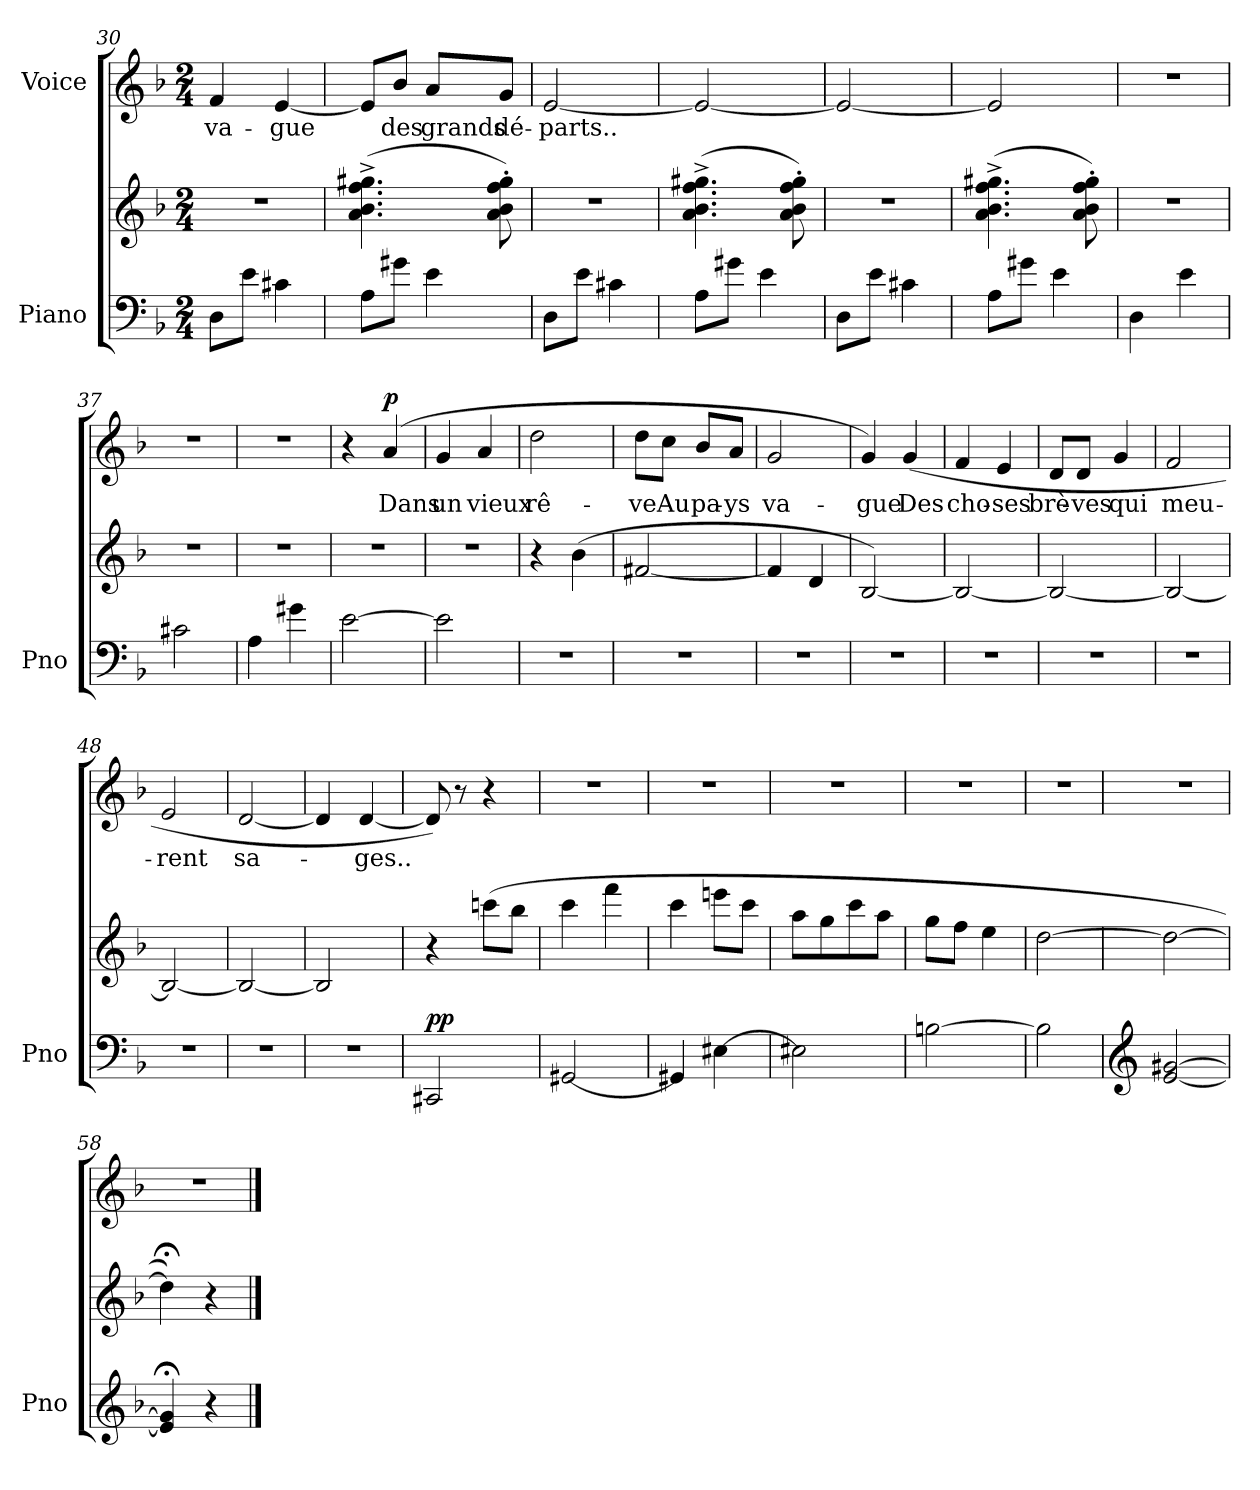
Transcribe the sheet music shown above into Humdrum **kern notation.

**kern	**kern	**dynam	**kern	**text	**dynam
*part2	*part2	*part2	*part1	*part1	*part1
*staff3	*staff2	*staff2/3	*staff1	*staff1	*staff1
*I"Piano	*	*	*I"Voice	*	*
*I'Pno	*	*	*	*	*
*clefF4	*clefG2	*	*clefG2	*	*
*k[b-]	*k[b-]	*	*k[b-]	*	*
*M2/4	*M2/4	*	*M2/4	*	*
=30	=30	=30	=30	=30	=30
!	!	!	!	!LO:LY:b	!
8D\L	2r	.	4f/	va-	.
8e\J	.	.	.	.	.
!	!	!	!	!LO:LY:b	!
4c#X\	.	.	[4e/	-gue	.
=31	=31	=31	=31	=31	=31
8A\L	(>4.a\^ 4.b-\^ 4.ff\^ 4.gg#X\^	.	8e/L]	.	.
!	!	!	!	!LO:LY:b	!
8g#X\J	.	.	8b-/J	des	.
!	!	!	!	!LO:LY:b	!
4e\	.	.	8a/L	grands	.
!	!	!	!	!LO:LY:b	!
.	8a\' 8b-\' 8ff\' 8gg#\')	.	8g/J	dé-	.
=32	=32	=32	=32	=32	=32
!	!	!	!	!LO:LY:b	!
8D\L	2r	.	[2e/	-parts..	.
8e\J	.	.	.	.	.
4c#X\	.	.	.	.	.
!!LO:LB:g=z
=33	=33	=33	=33	=33	=33
8A\L	(>4.a\^ 4.b-\^ 4.ff\^ 4.gg#X\^	.	2e/_	.	.
8g#X\J	.	.	.	.	.
4e\	.	.	.	.	.
.	8a\' 8b-\' 8ff\' 8gg#\')	.	.	.	.
=34	=34	=34	=34	=34	=34
8D\L	2r	.	2e/_	.	.
8e\J	.	.	.	.	.
4c#X\	.	.	.	.	.
=35	=35	=35	=35	=35	=35
8A\L	(>4.a\^ 4.b-\^ 4.ff\^ 4.gg#X\^	.	2e/]	.	.
8g#X\J	.	.	.	.	.
4e\	.	.	.	.	.
.	8a\' 8b-\' 8ff\' 8gg#\')	.	.	.	.
=36	=36	=36	=36	=36	=36
4D\	2r	.	2r	.	.
4e\	.	.	.	.	.
=37	=37	=37	=37	=37	=37
2c#X\	2r	.	2r	.	.
=38	=38	=38	=38	=38	=38
4A\	2r	.	2r	.	.
4g#X\	.	.	.	.	.
!!LO:LB:g=z
=39	=39	=39	=39	=39	=39
[2e\	2r	.	4r	.	.
!	!	!	!	!LO:LY:b	!LO:DY:a
.	.	.	(>4a/	Dans	p
=40	=40	=40	=40	=40	=40
!	!	!	!	!LO:LY:b	!
2e\]	2r	.	4g/	un	.
!	!	!	!	!LO:LY:b	!
.	.	.	4a/	vieux	.
=41	=41	=41	=41	=41	=41
!	!	!	!	!LO:LY:b	!
2r	4r	.	2dd\	rê-	.
.	(>4b-\	.	.	.	.
=42	=42	=42	=42	=42	=42
!	!	!	!	!LO:LY:b	!
2r	[2f#X/	.	8dd\L	-ve	.
!	!	!	!	!LO:LY:b	!
.	.	.	8cc\J	Au	.
!	!	!	!	!LO:LY:b	!
.	.	.	8b-/L	pa-	.
!	!	!	!	!LO:LY:b	!
.	.	.	8a/J	-ys	.
=43	=43	=43	=43	=43	=43
!	!	!	!	!LO:LY:b	!
2r	4f#/]	.	2g/	va-	.
.	4d/	.	.	.	.
=44	=44	=44	=44	=44	=44
!	!	!	!	!LO:LY:b	!
2r	[2B-/)	.	4g/)	-gue	.
!	!	!	!	!LO:LY:b	!
.	.	.	(>4g/	Des	.
=45	=45	=45	=45	=45	=45
!	!	!	!	!LO:LY:b	!
2r	2B-/_	.	4f/	cho-	.
!	!	!	!	!LO:LY:b	!
.	.	.	4e/	-ses	.
!!LO:LB:g=z
=46	=46	=46	=46	=46	=46
!	!	!	!	!LO:LY:b	!
2r	2B-/_	.	8d/L	brè-	.
!	!	!	!	!LO:LY:b	!
.	.	.	8d/J	-ves	.
!	!	!	!	!LO:LY:b	!
.	.	.	4g/	qui	.
=47	=47	=47	=47	=47	=47
!	!	!	!	!LO:LY:b	!
2r	2B-/_	.	2f/	meu-	.
=48	=48	=48	=48	=48	=48
!	!	!	!	!LO:LY:b	!
2r	2B-/_	.	2e/	-rent	.
=49	=49	=49	=49	=49	=49
!	!	!	!	!LO:LY:b	!
2r	2B-/_	.	[2d/	sa-	.
=50	=50	=50	=50	=50	=50
2r	2B-/]	.	4d/]	.	.
!	!	!	!	!LO:LY:b	!
.	.	.	[4d/	-ges..	.
=51	=51	=51	=51	=51	=51
!	!	!LO:DY:a=2	!	!	!
2CC#X/	4r	pp	8d/])	.	.
.	.	.	8r	.	.
.	(>8cccni\L	.	4r	.	.
.	8bb-\J	.	.	.	.
=52	=52	=52	=52	=52	=52
[2GG#X/	4ccc\	.	2r	.	.
.	4fff\	.	.	.	.
!!LO:LB:g=z
=53	=53	=53	=53	=53	=53
4GG#X/]	4ccc\	.	2r	.	.
[4E#X\	8eeeni\L	.	.	.	.
.	8ccc\J	.	.	.	.
=54	=54	=54	=54	=54	=54
2E#X\]	8aa\L	.	2r	.	.
.	8gg\	.	.	.	.
.	8ccc\	.	.	.	.
.	8aa\J	.	.	.	.
=55	=55	=55	=55	=55	=55
[2Bn\	8gg\L	.	2r	.	.
.	8ff\J	.	.	.	.
.	4ee\	.	.	.	.
=56	=56	=56	=56	=56	=56
2Bn\]	[2dd\	.	2r	.	.
=57	=57	=57	=57	=57	=57
*clefG2	*	*	*	*	*
[2e/ [2g#X/	2dd\_	.	2r	.	.
=58	=58	=58	=58	=58	=58
4e/]; 4g#/];	4dd;<\])	.	2r	.	.
4r	4r	.	.	.	.
==	==	==	==	==	==
*-	*-	*-	*-	*-	*-
